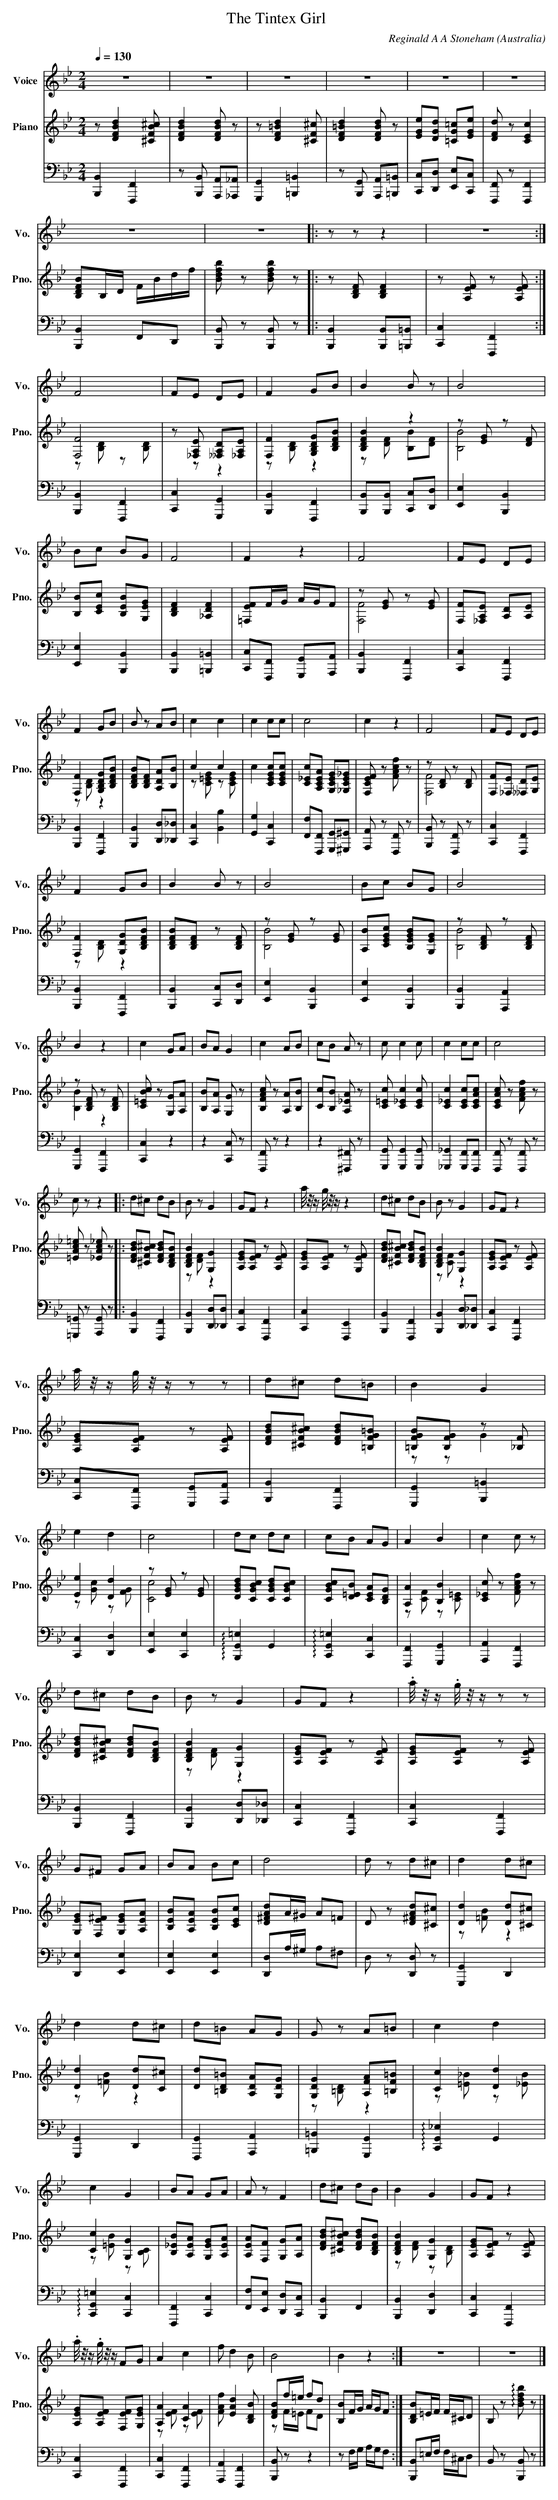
X:1
T:The Tintex Girl
C:Reginald A A Stoneham
O:Australia
%%score 1  ( 2 3 ) | 4
L:1/8
M:2/4
Q:1/4=130
K:Bb
V:1 treble nm="Voice" snm="Vo."
V:2 treble nm="Piano" snm="Pno."
V:3 treble
V:4 bass
V:1
z4 | z4 | z4 | z4 | z4 | z4 | z4 |$ z4 |: z z z2 | z4 :| F4 | FE DE | F2 GB | B2 B z |$ B4 |
Bc BG | F4 | F2 z2 | F4 | FE DE | F2 GB |$ B z AB | c2 c2 | c2 cc | c4 | c2 z2 | F4 | FE DE |$
F2 GB | B2 B z | B4 | Bc BG | B4 | B2 z2 | c2 GA |$ BA G2 | c2 AB | cB A z | c c2 c | c2 cc | c4 |
c z z2 |:$ d^c dB | B z G2 | GF z2 | a/4 z/4 z/ g/4 z/4 z/ z2 | d^c dB | B z G2 |$ GF z2 |
a/4 z/4 z/ g/4 z/4 z/ z z | d^c d=B | B2 G2 | e2 d2 | c4 |$ dc dc | cB AG | A2 B2 | c2 c z |
d^c dB | B z G2 |$ GF z2 | .a/4 z/4 z/ .g/4 z/4 z/ z z | G^F GA | BA Bc | d4 | d z d^c |$ d2 d^c |
d2 d^c | d=B AG | G z A=B | c2 d2 | c2 G2 |$ BA GA | A z F2 | d^c dB | B2 G2 | GF z2 |
.a/4 z/4 z/ .g/4 z/4 z/ FG |$ A2 c2 | f d2 B | B4 | B2 z2 :| z4 | z4 |]
V:2
z [DFBd]2 [^CFB^c] | [DFBd]2 [DFBd] z | z [DF=Bd]2 [^CF^c] | [DF=Bd]2 [DFBd] z |
[EGe][DGd] [=CG=c][EGe] | [DFd] z [CEc]2 | [B,DFB]B,/D/ F/B/d/f/ |$ [Bdfb] z [Bdfb] z |:
z [B,DF] [B,DF]2 | z [A,EF] z [A,EF] :| [F,F]4 | z [_F,A,E] [__F,A,D][_F,A,E] |
[F,F]2 [G,B,DG][B,DFB] | [B,DFB]2 z2 |$ z [EG] z [DF] | [B,B][CEc] [B,EB][G,EG] |
[B,DF]2 [_A,DF]2 | [=F,EF]F/G/ A/G/F | z [EG] z [EG] | [F,F][_F,A,E] [A,D][A,E] |
[F,F]2 [G,B,DG][B,DFB] |$ [B,DFB][B,DF] [A,DA][B,B] | c2 c2 | c2 [CEGc][CEGc] |
[C_Ec][A,CEA] [G,CEG][_G,CE_G] | [F,CEF] z [FAcf] z | z [B,D] z [B,D] |
[F,F][_F,E] [__F,D][G,E] |$ [F,F]2 [G,DG][B,DFB] | [B,DFB][B,DF] z [B,DF] | z [EG] z [EG] |
[A,B][CEGc] [B,EGB][G,EG] | z [B,DF] z [B,DF] | z [B,DF] z [B,DF] | [C=EBc] z [G,G][A,A] |$
[B,B][A,A] [G,G] z | [B,FAc] z [A,A][B,B] | [Cc][B,B] [A,_EA] z | [C=Ec] [C_Ec]2 [CEc] |
[C_Ec]2 [CEc][CEAc] | [CEAc] z [FAcf] z | [=EAc=e] z [_EAc_e] z |:$ [DFBd][^CFB^c] [DFBd][B,DFB] |
[B,DFB]2 [G,G]2 | [A,EG][A,EF] z [A,EF] | [A,EG][A,EF] z [G,EF] | [DFBd][^CFB^c] [DFBd][B,DFB] |
[B,DFB]2 [G,G]2 |$ [A,EG][A,EF] z [A,EF] | [A,EG][A,EF] z [A,EF] |
[DFBd][^CFB^c] [DFBd][=B,FG=B] | [=B,FGB][B,FG] z [_B,F] | [Ee]2 [Dd]2 | z [EG] z [EG] |$
[DGBd][CGBc] [CGBd][CGBc] | [CGBc][D=EB] [CEA][B,DG] | [A,A]2 [B,B]2 | [C_Ec] z [FAcf] z |
[DFBd][^CFB^c] [DFBd][B,DFB] | [B,DFB]2 [G,G]2 |$ [A,EG][A,EF] z [A,EF] | [A,EG][A,EF] z [A,EF] |
[G,EG][F,E^F] [G,EG][A,EA] | [B,EB][A,EA] [B,EB][CEc] | [D^FAd]A/^G/ A=F | D z [D^FAd][^C^c] |$
[Dd]2 [Dd][^C^c] | [Dd]2 [Dd][C^c] | [Dd][=B,D=B] [A,DA][G,DG] | [G,DG]2 [A,FA][=B,F=B] |
[Cc]2 [Dd]2 | [Cc]2 [G,G]2 |$ [B,_EB][A,EA] [G,EG][A,EA] | [A,EA][F,F] [G,G][A,A] |
[DFBd][^CFB^c] [DFBd][B,DFB] | [B,DFB]2 [G,G]2 | [A,EG][A,EF] z [A,EF] |
[A,EG][A,EF] [F,EF][G,EG] |$ [A,A]2 [CA]2 | [FAf] [EAd]2 [B,DB] | [DFB]f/=e/ fd |
[B,B]F/G/ A/G/F :| [B,DB]=E/F/ F/^C/D | B, z !arpeggio![Bdfb] z |]
V:3
x4 | x4 | x4 | x4 | x4 | x4 | x4 |$ x4 |: x4 | x4 :| z [B,D] z [B,D] | z z z2 | z [B,D] z2 |
z [DF] [B,B][DF] |$ [B,B]4 | x4 | x4 | x4 | [F,F]4 | x4 | z [B,D] z2 |$ x4 | z [C=EG] z [CEG] |
x4 | x4 | x4 | [F,F]4 | x4 |$ z [B,D] z2 | x4 | [B,B]4 | x4 | [B,B]4 | [B,B]2 z2 | x4 |$ x4 | x4 |
x4 | x4 | x4 | x4 | x4 |:$ x4 | z [DF] z2 | x4 | x4 | x4 | z [CF] z2 |$ x4 | x4 | x4 | z z G2 |
z [Gc] z [FG] | [Cc]4 |$ x4 | x4 | z [CF] z [C=E] | x4 | x4 | z [DF] z2 |$ x4 | x4 | x4 | x4 |
x4 | x4 |$ z [=FB] z2 | z [=FB] z2 | x4 | z [=B,D] z2 | z [=E_B] z [_EB] | z [=EB] z [B,C] |$ x4 |
x4 | x4 | z [DF] z [B,D] | x4 | x4 |$ z [EF] z [EF] | x4 | z F/=E/ FD | x4 :| x4 | x4 |]
V:4
[B,,,B,,]2 [F,,,F,,]2 | z [B,,,B,,] [A,,,A,,][_A,,,_A,,] | [G,,,G,,]2 [=B,,,=B,,]2 |
z [B,,,G,,] [A,,,A,,][=B,,,=B,,] | [C,,C,][D,,D,] [E,,E,][C,,C,] | [F,,,F,,] z [F,,,F,,]2 |
[B,,,B,,]2 F,,D,, |$ [B,,,B,,] z [B,,,B,,] z |: [B,,,B,,]2 [B,,,B,,][=B,,,=B,,] |
[C,,C,]2 [F,,,F,,]2 :| [B,,,B,,]2 [F,,,F,,]2 | [C,,C,]2 [G,,,G,,]2 | [B,,,B,,]2 [F,,,F,,]2 |
[B,,,B,,][B,,,B,,] [C,,C,][D,,D,] |$ [E,,E,]2 [B,,,B,,]2 | [E,,E,]2 [B,,,B,,]2 |
[B,,,B,,]2 [=B,,,=B,,]2 | [C,,C,][F,,,F,,] [G,,,G,,][A,,,A,,] | [B,,,B,,]2 [F,,,F,,]2 |
[C,,C,]2 [F,,,F,,]2 | [B,,,B,,]2 [F,,,F,,]2 |$ [B,,,B,,]2 [D,,D,][_D,,_D,] | [C,,C,]2 [B,,B,]2 |
[G,,G,]2 [C,,C,]2 | [F,,F,][F,,,F,,] [G,,,G,,][^G,,,^G,,] | [A,,,A,,] z [F,,,F,,] z |
[B,,,B,,] z [F,,,F,,] z | [C,,C,]2 [F,,,F,,]2 |$ [B,,,B,,]2 [F,,,F,,]2 |
[B,,,B,,]2 [C,,C,][D,,D,] | [E,,E,]2 [B,,,B,,]2 | [E,,E,]2 [B,,,B,,]2 | [B,,,B,,]2 [A,,,A,,]2 |
[G,,,G,,]2 [F,,,F,,]2 | [C,,C,]2 z2 |$ z2 [C,,C,] z | [F,,,F,,] z z2 | z2 [^F,,,^F,,] z |
[G,,,G,,] [G,,,G,,]2 [G,,,G,,] | [_G,,,_G,,]2 [G,,,F,,][F,,,F,,] | [F,,,F,,] z [F,,,F,,] z |
[=G,,,=G,,] z [A,,,G,,] z |:$ [B,,,B,,]2 [F,,,F,,]2 | [B,,,B,,]2 [D,,D,][_D,,D,] |
[C,,C,]2 [F,,,F,,]2 | [C,,C,]2 [F,,,E,,]2 | [B,,,B,,]2 [F,,,F,,]2 | [B,,,B,,]2 [D,,D,][_D,,_D,] |$
[C,,C,]2 [F,,,F,,]2 | [C,,C,][F,,,F,,] [G,,,G,,][A,,,A,,] | [B,,,B,,]2 [F,,,F,,]2 |
[G,,,G,,]2 [B,,,=B,,]2 | [C,,C,]2 [D,,D,]2 | [E,,E,]2 [C,,E,]2 |$ !arpeggio![B,,,G,,=E,]2 G,,2 |
!arpeggio![C,,G,,=E,]2 [C,,C,]2 | [F,,,F,,]2 [G,,,G,,]2 | [A,,,A,,]2 [F,,,F,,]2 |
[B,,,B,,]2 [F,,,F,,]2 | [B,,,B,,]2 [D,,D,][_D,,_D,] |$ [C,,C,]2 [F,,,F,,]2 | [C,,C,]2 [F,,,F,,]2 |
[D,,E,]2 [E,,E,]2 | [E,,E,]2 [E,,E,]2 | [D,,D,]A,/^G,/ A,^F, | D, z [D,,D,] z |$ [G,,,G,,]2 D,,2 |
[G,,,G,,]2 D,,2 | [F,,,G,,]2 [A,,,A,,]2 | [=B,,,=B,,]2 [G,,,G,,]2 | !arpeggio![C,,G,,_E,]2 G,,2 |
!arpeggio![C,,G,,=E,]2 [C,,C,]2 |$ [F,,,F,,]2 [C,,C,]2 | [F,,F,][E,,E,] [D,,D,][C,,C,] |
[B,,,B,,]2 F,,2 | [B,,,B,,]2 [D,,D,]2 | [C,,C,]2 [F,,,F,,]2 | [C,,C,]2 [F,,,F,,]2 |$
[C,,C,]2 [F,,,F,,]2 | [A,,,A,,]2 [F,,,F,,]2 | [B,,,B,,] z z2 | z F,/G,/ A,/G,/F, :|
[B,,,B,,]=E,/F,/ F,/^C,/D, | B,, z [B,,,B,,] z |]
